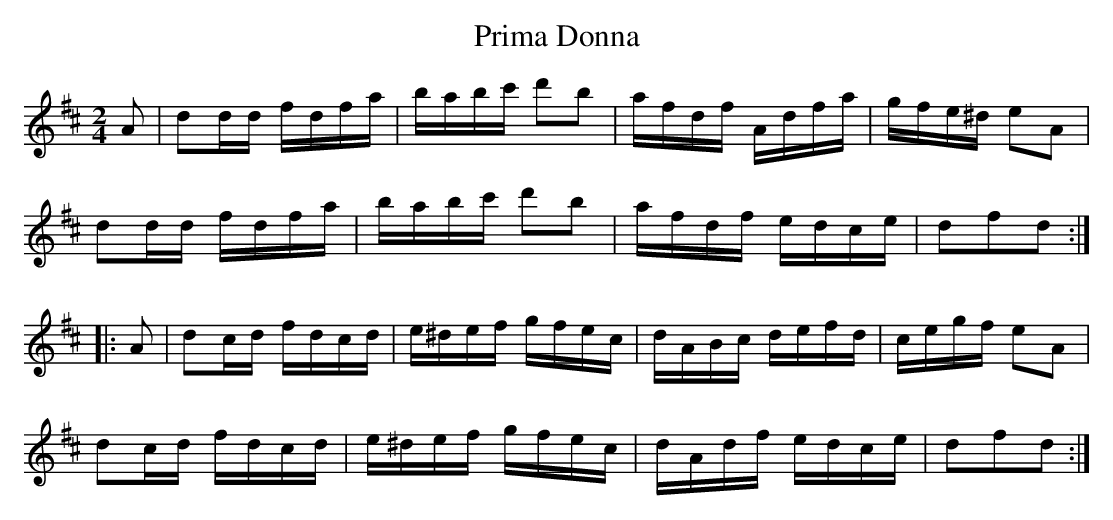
X:1
T:Prima Donna
M:2/4
L:1/8
K:D
A | dd/d/ f/d/f/a/ | b/a/b/c'/ d'b | a/f/d/f/ A/d/f/a/ | g/f/e/^d/ eA |
dd/d/ f/d/f/a/ | b/a/b/c'/ d'b | a/f/d/f/ e/d/c/e/ | dfd :|
|: A | dc/d/ f/d/c/d/ | e/^d/e/f/ g/f/e/c/ | d/A/B/c/ d/e/f/d/ | c/e/g/f/ eA |
dc/d/ f/d/c/d/ | e/^d/e/f/ g/f/e/c/ | d/A/d/f/ e/d/c/e/ | dfd :|
